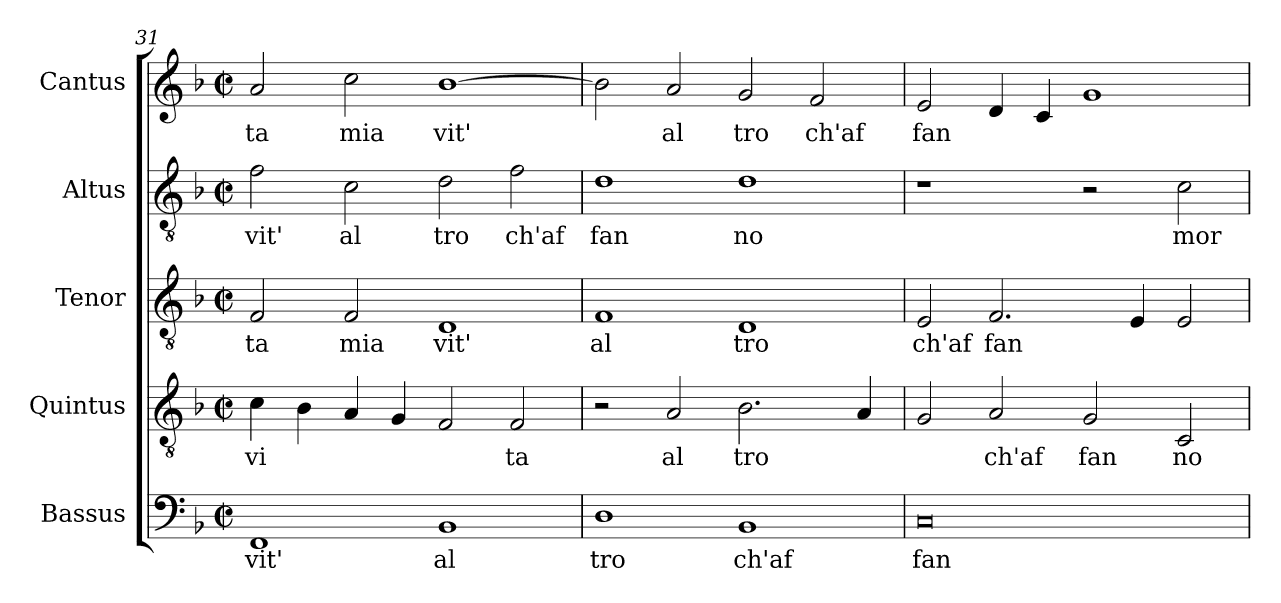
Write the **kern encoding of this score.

**kern	**text	**kern	**text	**kern	**text	**kern	**text	**kern	**text
*part5	*part5	*part4	*part4	*part3	*part3	*part2	*part2	*part1	*part1
*staff5	*staff5	*staff4	*staff4	*staff3	*staff3	*staff2	*staff2	*staff1	*staff1
*I"Bassus	*	*I"Quintus	*	*I"Tenor	*	*I"Altus	*	*I"Cantus	*
*clefF4	*	*clefGv2	*	*clefGv2	*	*clefGv2	*	*clefG2	*
*k[b-]	*	*k[b-]	*	*k[b-]	*	*k[b-]	*	*k[b-]	*
*F:	*	*F:	*	*F:	*	*F:	*	*F:	*
*M2/2	*	*M2/2	*	*M2/2	*	*M2/2	*	*M2/2	*
*met(c|)	*	*met(c|)	*	*met(c|)	*	*met(c|)	*	*met(c|)	*
=31	=31	=31	=31	=31	=31	=31	=31	=31	=31
!	!LO:LY:b	!	!LO:LY:b	!	!LO:LY:b:cj	!	!LO:LY:b	!	!LO:LY:b:cj
1FF	vit'	4c\	vi	2F/	ta	2f\	vit'	2a/	ta
!	!	!	!LO:LY:b	!	!	!	!	!	!
.	.	4B-\	.	.	.	.	.	.	.
!	!	!	!LO:LY:b	!	!LO:LY:b:cj	!	!LO:LY:b	!	!LO:LY:b:cj
.	.	4A/	.	2F/	mia	2c\	al	2cc\	mia
!	!	!	!LO:LY:b	!	!	!	!	!	!
.	.	4G/	.	.	.	.	.	.	.
!	!LO:LY:b	!	!LO:LY:b	!	!LO:LY:b:cj	!	!LO:LY:b	!	!LO:LY:b:cj
1BB-	al	2F/	.	1D	vit'	2d\	tro	[>1b-	vit'
!	!	!	!LO:LY:b	!	!	!	!LO:LY:b	!	!
.	.	2F/	ta	.	.	2f\	ch'af	.	.
=32	=32	=32	=32	=32	=32	=32	=32	=32	=32
!	!LO:LY:b	!	!	!	!LO:LY:b:cj	!	!LO:LY:b	!	!LO:LY:b:cj
1D	tro	2r	.	1F	al	1d	fan	2b-\]	.
!	!	!	!LO:LY:b	!	!	!	!	!	!LO:LY:b:cj
.	.	2A/	al	.	.	.	.	2a/	al
!	!LO:LY:b	!	!LO:LY:b	!	!LO:LY:b:cj	!	!LO:LY:b	!	!LO:LY:b:cj
1BB-	ch'af	2.B-\	tro	1D	tro	1d	no	2g/	tro
!	!	!	!	!	!	!	!	!	!LO:LY:b:cj
.	.	.	.	.	.	.	.	2f/	ch'af
!	!	!	!LO:LY:b	!	!	!	!	!	!
.	.	4A/	.	.	.	.	.	.	.
=33	=33	=33	=33	=33	=33	=33	=33	=33	=33
!	!LO:LY:b	!	!LO:LY:b	!	!LO:LY:b:cj	!	!	!	!LO:LY:b:cj
0C	fan	2G/	.	2E/	ch'af	1r	.	2e/	fan
!	!	!	!LO:LY:b	!	!LO:LY:b:cj	!	!	!	!LO:LY:b:cj
.	.	2A/	ch'af	2.F/	fan	.	.	4d/	.
!	!	!	!	!	!	!	!	!	!LO:LY:b:cj
.	.	.	.	.	.	.	.	4c/	.
!	!	!	!LO:LY:b	!	!	!	!	!	!LO:LY:b:cj
.	.	2G/	fan	.	.	2r	.	1g	.
!	!	!	!	!	!LO:LY:b:cj	!	!	!	!
.	.	.	.	4E/	.	.	.	.	.
!	!	!	!LO:LY:b	!	!LO:LY:b:cj	!	!LO:LY:b	!	!
.	.	2C/	no	2E/	.	2c\	mor	.	.
=	=	=	=	=	=	=	=	=	=
*-	*-	*-	*-	*-	*-	*-	*-	*-	*-
